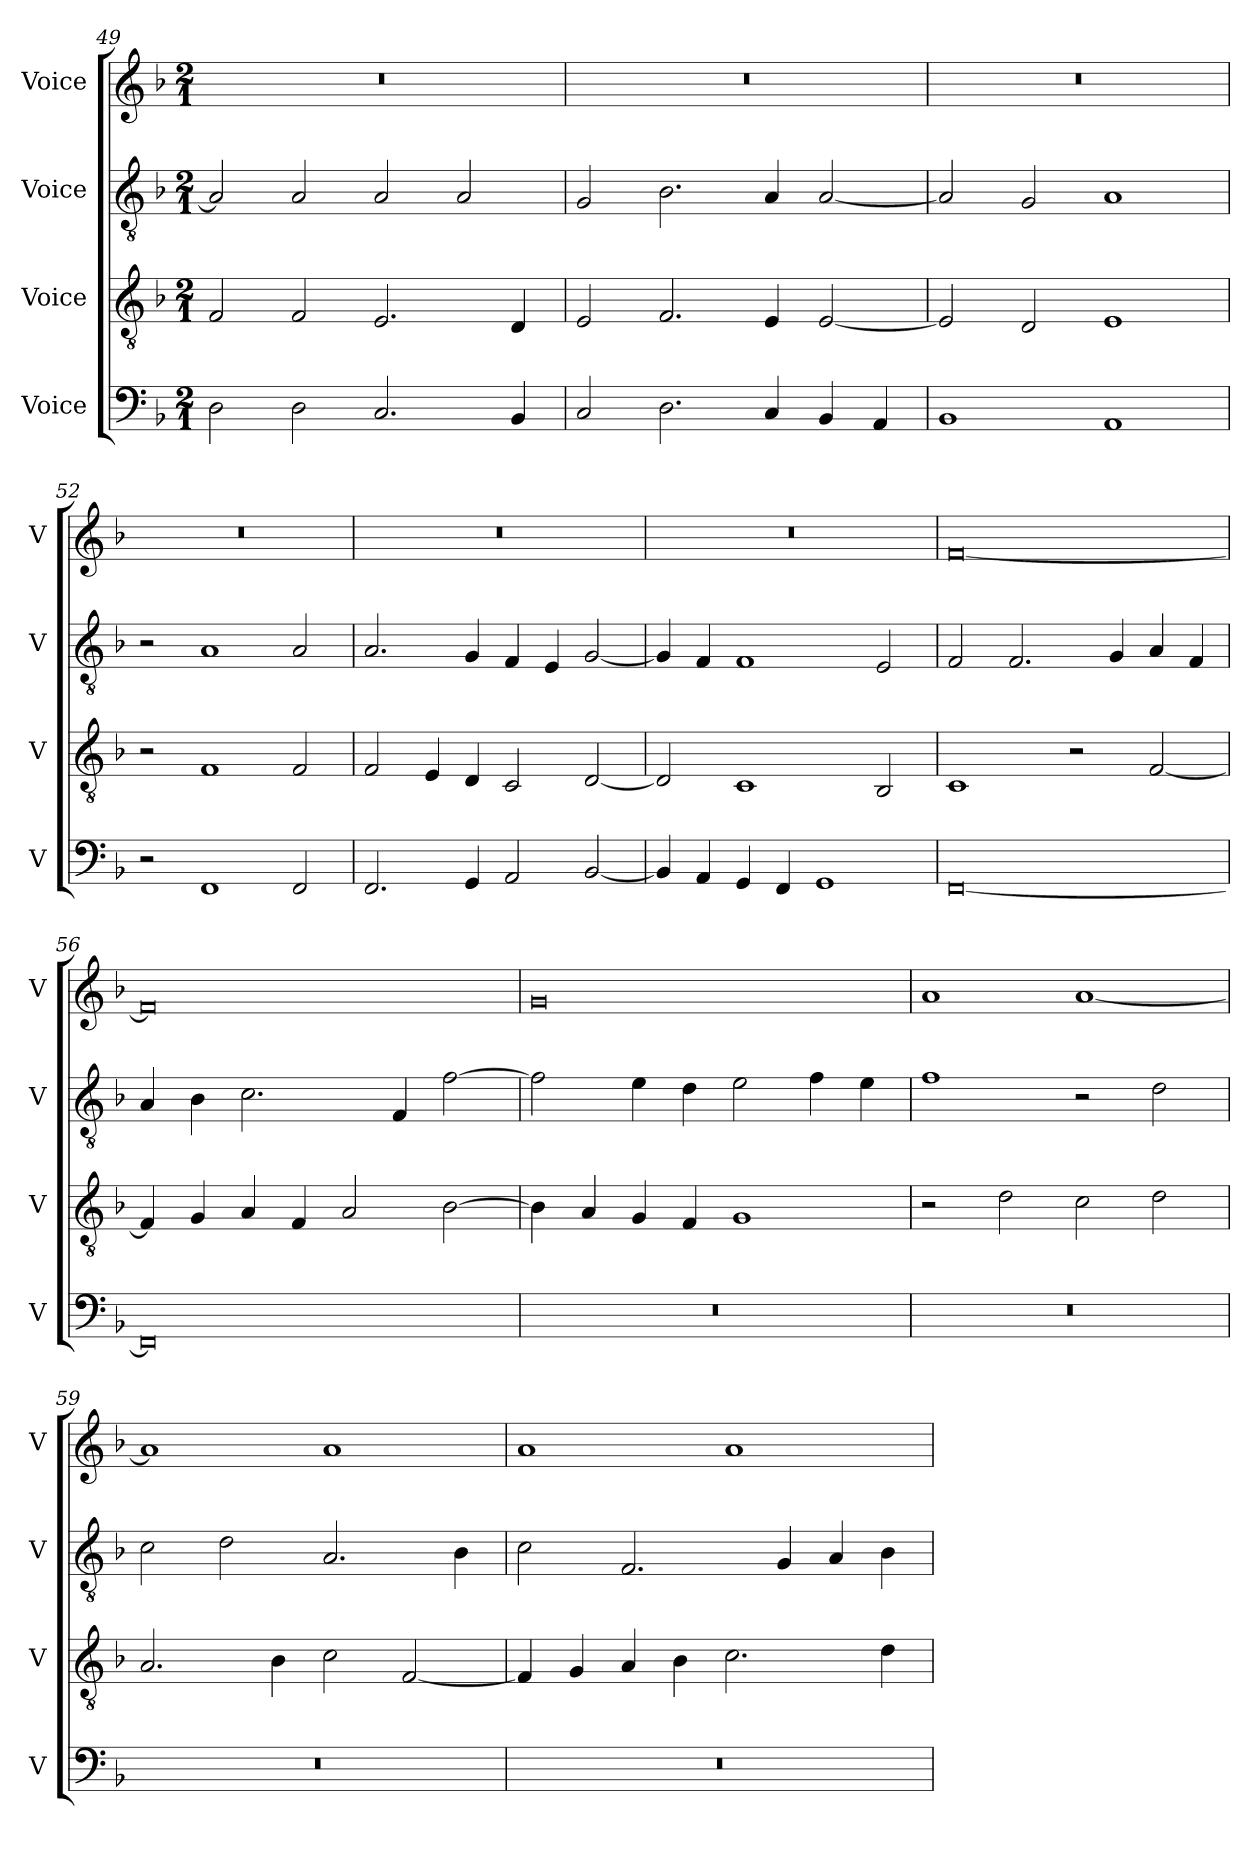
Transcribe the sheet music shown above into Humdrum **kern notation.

**kern	**kern	**kern	**kern
*part4	*part3	*part2	*part1
*staff4	*staff3	*staff2	*staff1
*I"Voice	*I"Voice	*I"Voice	*I"Voice
*I'V	*I'V	*I'V	*I'V
!!LO:LB:g=z
*clefF4	*clefGv2	*clefGv2	*clefG2
*k[b-]	*k[b-]	*k[b-]	*k[b-]
*M2/1	*M2/1	*M2/1	*M2/1
=49	=49	=49	=49
2D\	2F/	2A/]	0r
2D\	2F/	2A/	.
2.C/	2.E/	2A/	.
.	.	2A/	.
4BB-/	4D/	.	.
=50	=50	=50	=50
2C/	2E/	2G/	0r
2.D\	2.F/	2.B-\	.
4C/	4E/	4A/	.
4BB-/	[2E/	[2A/	.
4AA/	.	.	.
=51	=51	=51	=51
1BB-	2E/]	2A/]	0r
.	2D/	2G/	.
1AA	1E	1A	.
=52	=52	=52	=52
2r	2r	2r	0r
1FF	1F	1A	.
2FF/	2F/	2A/	.
!!LO:LB:g=z
=53	=53	=53	=53
2.FF/	2F/	2.A/	0r
.	4E/	.	.
4GG/	4D/	4G/	.
2AA/	2C/	4F/	.
.	.	4E/	.
[2BB-/	[2D/	[2G/	.
=54	=54	=54	=54
4BB-/]	2D/]	4G/]	0r
4AA/	.	4F/	.
4GG/	1C	1F	.
4FF/	.	.	.
1GG	.	.	.
.	2BB-/	2E/	.
=55	=55	=55	=55
[0FF	1C	2F/	[0f
.	.	2.F/	.
.	2r	.	.
.	.	4G/	.
.	[2F/	4A/	.
.	.	4F/	.
!!LO:LB:g=z
=56	=56	=56	=56
0FF]	4F/]	4A/	0f]
.	4G/	4B-\	.
.	4A/	2.c\	.
.	4F/	.	.
.	2A/	.	.
.	.	4F/	.
.	[2B-\	[2f\	.
=57	=57	=57	=57
0r	4B-\]	2f\]	0g
.	4A/	.	.
.	4G/	4e\	.
.	4F/	4d\	.
.	1G	2e\	.
.	.	4f\	.
.	.	4e\	.
=58	=58	=58	=58
0r	2r	1f	1a
.	2d\	.	.
.	2c\	2r	[1a
.	2d\	2d\	.
!!LO:PB:g=z
=59	=59	=59	=59
0r	2.A/	2c\	1a]
.	.	2d\	.
.	4B-\	.	.
.	2c\	2.A/	1a
.	[2F/	.	.
.	.	4B-\	.
=60	=60	=60	=60
0r	4F/]	2c\	1a
.	4G/	.	.
.	4A/	2.F/	.
.	4B-\	.	.
.	2.c\	.	1a
.	.	4G/	.
.	.	4A/	.
.	4d\	4B-\	.
=	=	=	=
*-	*-	*-	*-
